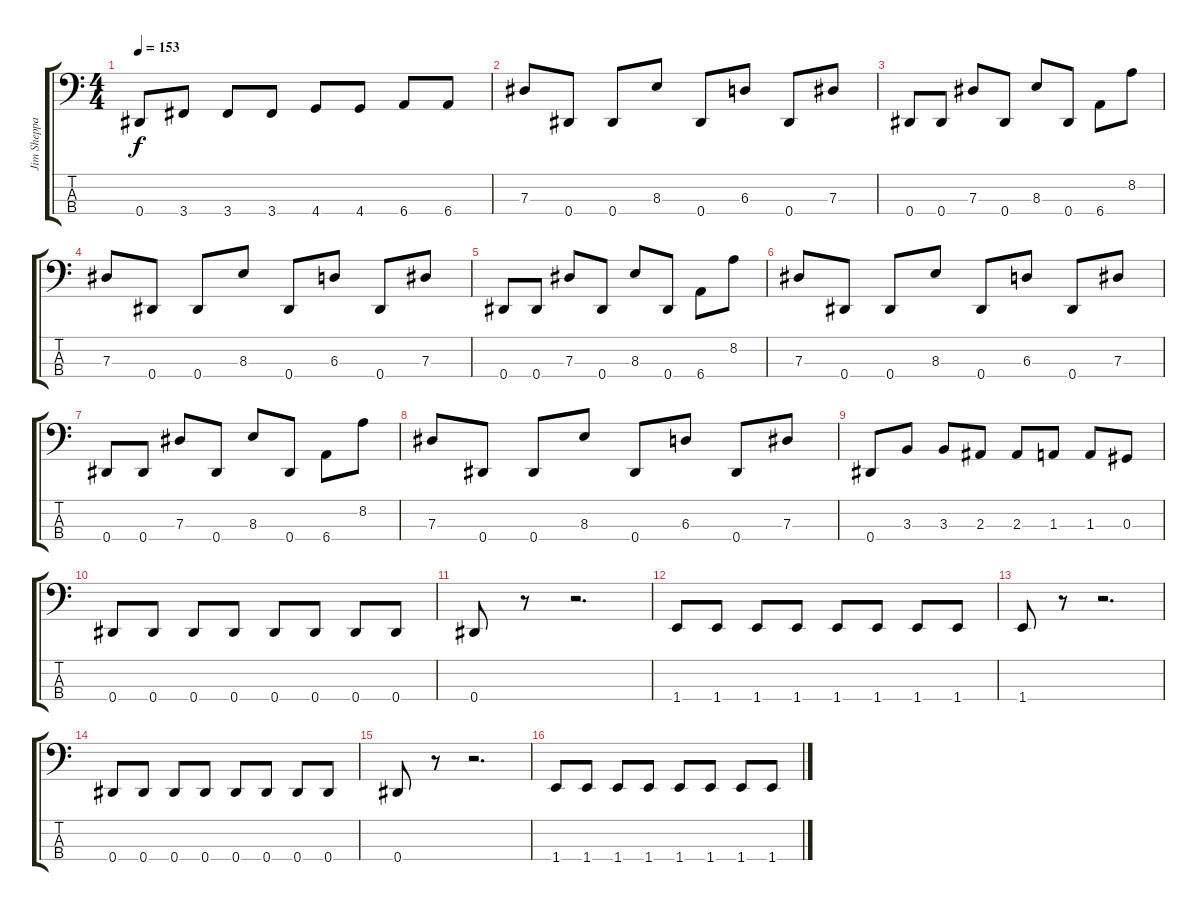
\track ("Jim Sheppard" "Jim Sheppa") {instrument electricbassfinger}
\staff {score tabs}
\tuning (Gb2 Db2 Ab1 Eb1) {hide}
\ts (4 4)
\tempo 153
\clef f4
\ks c
0.4.8{dy f} 3.4.8 3.4.8 3.4.8 4.4.8 4.4.8 6.4.8 6.4.8 |
7.3.8 0.4.8 0.4.8 8.3.8 0.4.8 6.3.8 0.4.8 7.3.8 |
0.4.8 0.4.8 7.3.8 0.4.8 8.3.8 0.4.8 6.4.8 8.2.8 |
7.3.8 0.4.8 0.4.8 8.3.8 0.4.8 6.3.8 0.4.8 7.3.8 |
0.4.8 0.4.8 7.3.8 0.4.8 8.3.8 0.4.8 6.4.8 8.2.8 |
7.3.8 0.4.8 0.4.8 8.3.8 0.4.8 6.3.8 0.4.8 7.3.8 |
0.4.8 0.4.8 7.3.8 0.4.8 8.3.8 0.4.8 6.4.8 8.2.8 |
7.3.8 0.4.8 0.4.8 8.3.8 0.4.8 6.3.8 0.4.8 7.3.8 |
0.4.8 3.3.8 3.3.8 2.3.8 2.3.8 1.3.8 1.3.8 0.3.8 |
0.4.8 0.4.8 0.4.8 0.4.8 0.4.8 0.4.8 0.4.8 0.4.8 |
0.4.8 r.8 r.2{d} |
1.4.8 1.4.8 1.4.8 1.4.8 1.4.8 1.4.8 1.4.8 1.4.8 |
1.4.8 r.8 r.2{d} |
0.4.8 0.4.8 0.4.8 0.4.8 0.4.8 0.4.8 0.4.8 0.4.8 |
0.4.8 r.8 r.2{d} |
1.4.8 1.4.8 1.4.8 1.4.8 1.4.8 1.4.8 1.4.8 1.4.8
